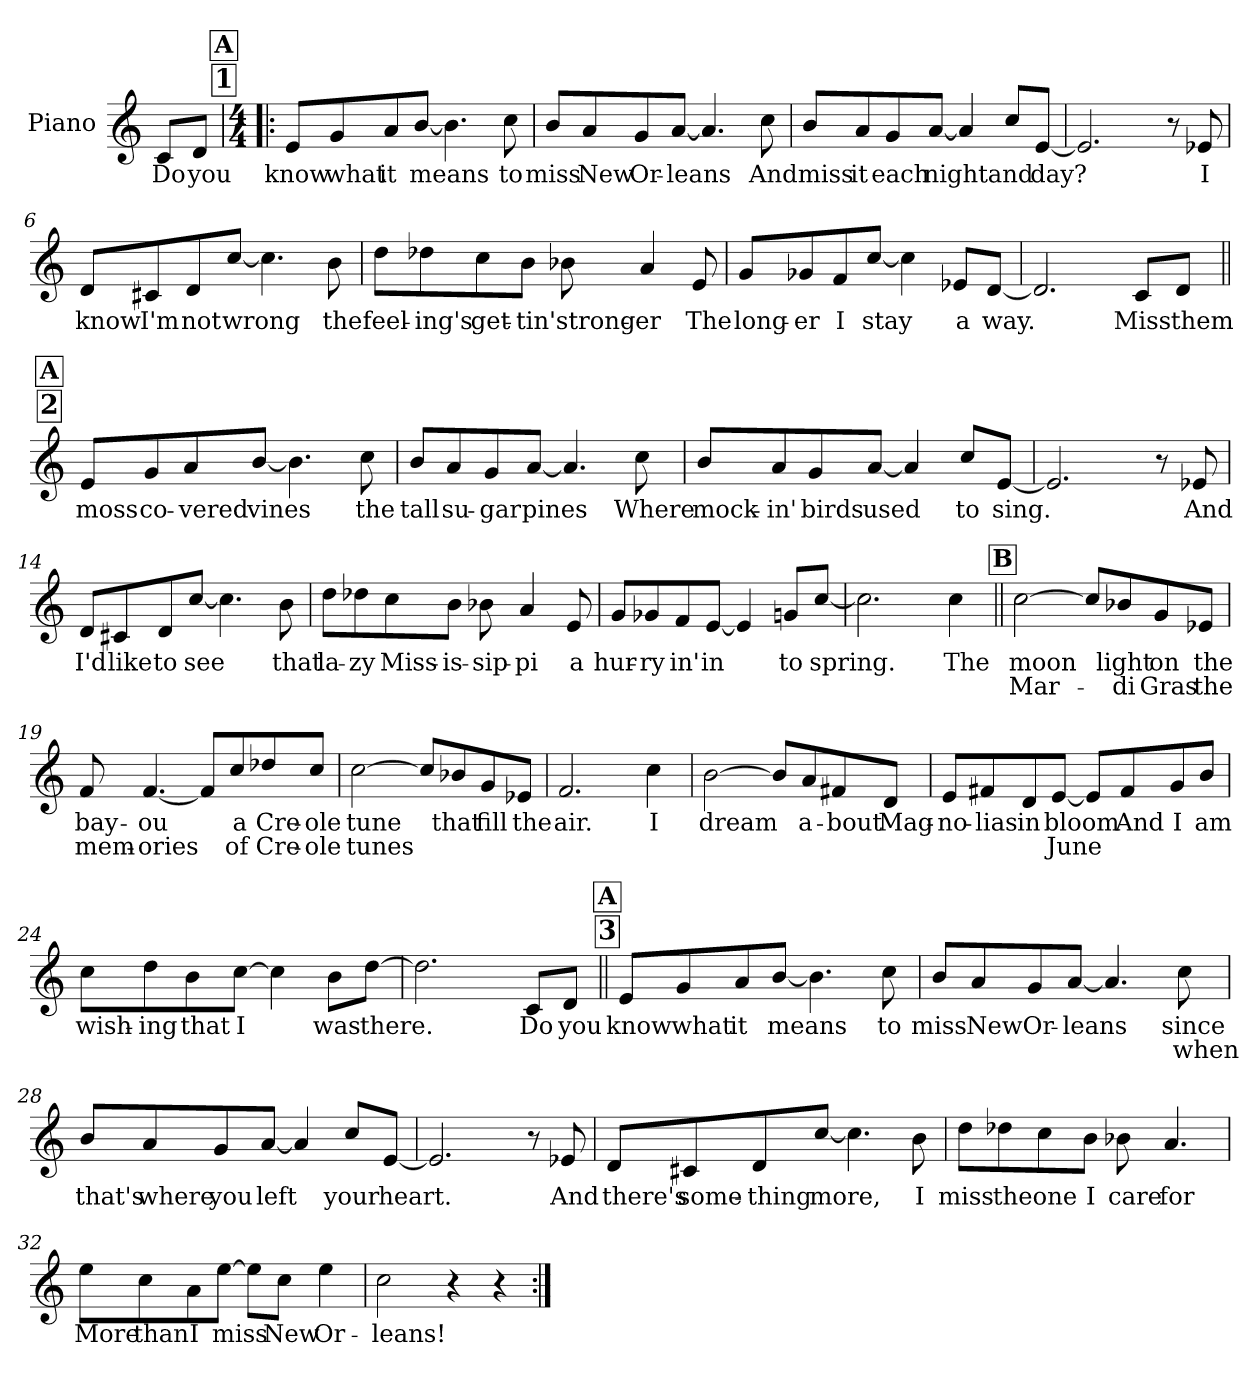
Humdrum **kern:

**kern	**text	**text
*part1	*part1	*part1
*staff1	*staff1	*staff1
*I"Piano	*	*
*I'Pno.	*	*
*clefG2	*	*
*k[]	*	*
=1	=1	=1
8c/L	Do	.
8d/J	you	.
!!LO:REH:place=s1:a:t=1
!!LO:REH:place=s1:a:fs=14:t=A
=2!|:	=2!|:	=2!|:
*M4/4	*	*
8e/L	know	.
8g/	what	.
8a/	it	.
[8b/J	means	.
4.b\]	.	.
8cc\	to	.
=3	=3	=3
8b/L	miss	.
8a/	New	.
8g/	Or-	.
[8a/J	-leans	.
4.a/]	.	.
8cc\	And	.
=4	=4	=4
8b/L	miss	.
8a/	it	.
8g/	each	.
[8a/J	night	.
4a/]	.	.
8cc/L	and	.
[8e/J	day?	.
=5	=5	=5
2.e/]	.	.
8r	.	.
8e-X/	I	.
!!LO:LB:g=z
=6	=6	=6
8d/L	know	.
8c#X/	I'm	.
8d/	not	.
[8cc/J	wrong	.
4.cc\]	.	.
8b\	the	.
=7	=7	=7
8dd\L	feel-	.
8dd-X\	-ing's	.
8cc\	get-	.
8b\J	-tin'	.
8b-X\	strong-	.
4a/	-er	.
8e/	The	.
=8	=8	=8
8g/L	long-	.
8g-X/	-er	.
8f/	I	.
[8cc/J	stay	.
4cc\]	.	.
8e-X/L	a	.
[8d/J	way.	.
=9	=9	=9
2.d/]	.	.
8c/L	Miss	.
8d/J	them	.
!!LO:LB:g=z
!!LO:REH:place=s1:a:t=2
!!LO:REH:place=s1:a:fs=14:t=A
=10||	=10||	=10||
8e/L	moss	.
8g/	co-	.
8a/	-vered	.
[8b/J	vines	.
4.b\]	.	.
8cc\	the	.
=11	=11	=11
8b/L	tall	.
8a/	su-	.
8g/	-gar	.
[8a/J	pines	.
4.a/]	.	.
8cc\	Where	.
=12	=12	=12
8b/L	mock-	.
8a/	-in'	.
8g/	birds	.
[8a/J	used	.
4a/]	.	.
8cc/L	to	.
[8e/J	sing.	.
=13	=13	=13
2.e/]	.	.
8r	.	.
8e-X/	And	.
!!LO:LB:g=z
=14	=14	=14
8d/L	I'd	.
8c#X/	like	.
8d/	to	.
[8cc/J	see	.
4.cc\]	.	.
8b\	that	.
=15	=15	=15
8dd\L	la-	.
8dd-X\	-zy	.
8cc\	Miss-	.
8b\J	-is-	.
8b-X\	-sip-	.
4a/	-pi	.
8e/	-a	.
=16	=16	=16
8g/L	hur-	.
8g-X/	-ry	.
8f/	in'	.
[8e/J	in	.
4e/]	.	.
8gn/L	to	.
[8cc/J	spring.	.
=17	=17	=17
2.cc\]	.	.
4cc\	The	.
!!LO:LB:g=z
!!LO:REH:place=s1:a:fs=14:t=B
=18||	=18||	=18||
[2cc\	-moon	Mar-
8cc/L]	.	.
8b-X/	light	-di
8g/	on	Gras
8e-X/J	the	the
=19	=19	=19
8f/	bay-	mem-
[4.f/	-ou	-ories
8f/L]	.	.
8cc/	a	of
8dd-X/	Cre-	Cre-
8cc/J	-ole	-ole
=20	=20	=20
[2cc\	tune	tunes
8cc/L]	.	.
8b-X/	that	.
8g/	fill	.
8e-X/J	the	.
=21	=21	=21
2.f/	air.	.
4cc\	I	.
!!LO:LB:g=z
=22	=22	=22
[2b\	dream	.
8b/L]	.	.
8a/	a-	.
8f#X/	-bout	.
8d/J	Mag-	.
=23	=23	=23
8e/L	-no-	.
8f#X/	-lias	.
8d/	in	.
[8e/J	bloom	June
8e/L]	.	.
8f#/	And	.
8g/	I	.
8b/J	am	.
=24	=24	=24
8cc\L	-wish-	.
8dd\	-ing	.
8b\	that	.
[8cc\J	I	.
4cc\]	.	.
8b\L	was	.
[8dd\J	there.	.
=25	=25	=25
2.dd\]	.	.
8c/L	Do	.
8d/J	you	.
!!LO:LB:g=z
!!LO:REH:place=s1:a:t=3
!!LO:REH:place=s1:a:fs=14:t=A
=26||	=26||	=26||
8e/L	know	.
8g/	what	.
8a/	it	.
[8b/J	means	.
4.b\]	.	.
8cc\	to	.
=27	=27	=27
8b/L	miss	.
8a/	New	.
8g/	Or-	.
[8a/J	-leans	.
4.a/]	.	.
8cc\	since	when
=28	=28	=28
8b/L	that's	.
8a/	where	.
8g/	you	.
[8a/J	left	.
4a/]	.	.
8cc/L	your	.
[8e/J	heart.	.
=29	=29	=29
2.e/]	.	.
8r	.	.
8e-X/	And	.
!!LO:LB:g=z
=30	=30	=30
8d/L	there's	.
8c#X/	some-	.
8d/	-thing	.
[8cc/J	more,	.
4.cc\]	.	.
8b\	I	.
=31	=31	=31
8dd\L	miss	.
8dd-X\	the	.
8cc\	one	.
8b\J	I	.
8b-X\	care	.
4.a/	for	.
=32	=32	=32
8ee\L	More	.
8cc\	than	.
8a\	I	.
[8ee\J	miss	.
8ee\L]	.	.
8cc\J	New	.
4ee\	Or-	.
=33	=33	=33
2cc\	-leans!	.
4r	.	.
4r	.	.
=:|!	=:|!	=:|!
*-	*-	*-
